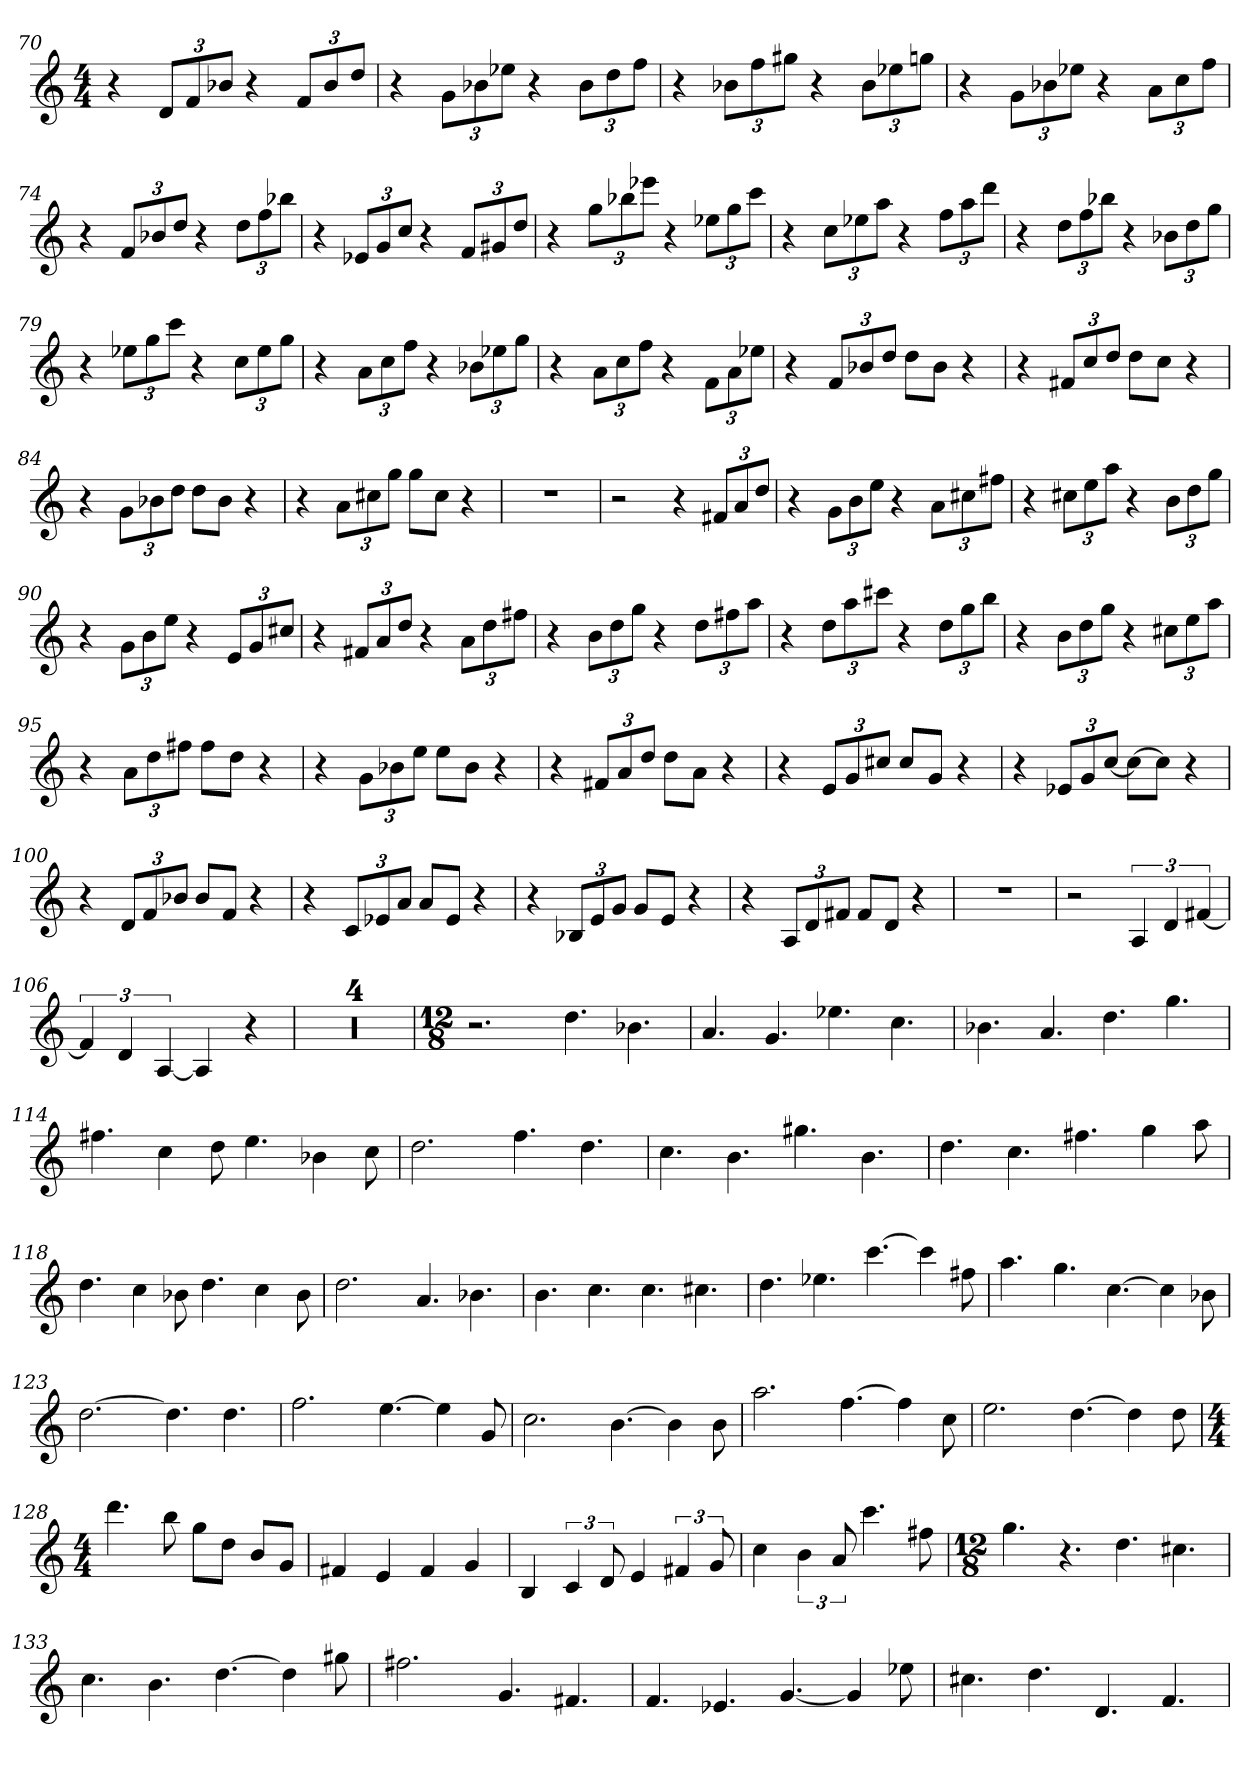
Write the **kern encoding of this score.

**kern
*part1
*staff1
*clefG2
*k[]
*C:
*M4/4
=70
4r
12d/L
12f/
12b-X/J
4r
12f/L
12b-/
12dd/J
=71
4r
12g\L
12b-X\
12ee-X\J
4r
12b-\L
12dd\
12ff\J
=72
4r
12b-X\L
12ff\
12gg#X\J
4r
12b-\L
12ee-X\
12ggn\J
=73
4r
12g\L
12b-X\
12ee-X\J
4r
12a\L
12cc\
12ff\J
=74
4r
12f/L
12b-X/
12dd/J
4r
12dd\L
12ff\
12bb-X\J
=75
4r
12e-X/L
12g/
12cc/J
4r
12f/L
12g#X/
12dd/J
=76
4r
12gg\L
12bb-X\
12eee-X\J
4r
12ee-X\L
12gg\
12ccc\J
=77
4r
12cc\L
12ee-X\
12aa\J
4r
12ff\L
12aa\
12ddd\J
=78
4r
12dd\L
12ff\
12bb-X\J
4r
12b-X\L
12dd\
12gg\J
=79
4r
12ee-X\L
12gg\
12ccc\J
4r
12cc\L
12ee-\
12gg\J
=80
4r
12a\L
12cc\
12ff\J
4r
12b-X\L
12ee-X\
12gg\J
=81
4r
12a\L
12cc\
12ff\J
4r
12f\L
12a\
12ee-X\J
=82
4r
12f/L
12b-X/
12dd/J
8dd\L
8b-\J
4r
=83
4r
12f#X/L
12cc/
12dd/J
8dd\L
8cc\J
4r
=84
4r
12g\L
12b-X\
12dd\J
8dd\L
8b-\J
4r
=85
4r
12a\L
12cc#X\
12gg\J
8gg\L
8cc#\J
4r
=86
1r
=87
2r
4r
12f#X/L
12a/
12dd/J
=88
4r
12g\L
12b\
12ee\J
4r
12a\L
12cc#X\
12ff#X\J
=89
4r
12cc#X\L
12ee\
12aa\J
4r
12b\L
12dd\
12gg\J
=90
4r
12g\L
12b\
12ee\J
4r
12e/L
12g/
12cc#X/J
=91
4r
12f#X/L
12a/
12dd/J
4r
12a\L
12dd\
12ff#X\J
=92
4r
12b\L
12dd\
12gg\J
4r
12dd\L
12ff#X\
12aa\J
=93
4r
12dd\L
12aa\
12ccc#X\J
4r
12dd\L
12gg\
12bb\J
=94
4r
12b\L
12dd\
12gg\J
4r
12cc#X\L
12ee\
12aa\J
=95
4r
12a\L
12dd\
12ff#X\J
8ff#\L
8dd\J
4r
=96
4r
12g\L
12b-X\
12ee\J
8ee\L
8b-\J
4r
=97
4r
12f#X/L
12a/
12dd/J
8dd\L
8a\J
4r
=98
4r
12e/L
12g/
12cc#X/J
8cc#/L
8g/J
4r
=99
4r
12e-X/L
12g/
[12cc/J
8cc\L_
8cc\J]
4r
=100
4r
12d/L
12f/
12b-X/J
8b-/L
8f/J
4r
=101
4r
12c/L
12e-X/
12a/J
8a/L
8e-/J
4r
=102
4r
12B-X/L
12e/
12g/J
8g/L
8e/J
4r
=103
4r
12A/L
12d/
12f#X/J
8f#/L
8d/J
4r
=104
1r
=105
2r
6A
6d
[6f#X
=106
6f#]
6d
[6A
4A]
4r
=107
1r
=108
1r
=109
1r
=110
1r
=111
*M12/8
2.r
4.dd
4.b-X
=112
4.a
4.g
4.ee-X
4.cc
=113
4.b-X
4.a
4.dd
4.gg
=114
4.ff#X
4cc
8dd
4.ee
4b-X
8cc
=115
2.dd
4.ff
4.dd
=116
4.cc
4.b
4.gg#X
4.b
=117
4.dd
4.cc
4.ff#X
4gg
8aa
=118
4.dd
4cc
8b-X
4.dd
4cc
8b-
=119
2.dd
4.a
4.b-X
=120
4.b
4.cc
4.cc
4.cc#X
=121
4.dd
4.ee-X
[4.ccc
4ccc]
8ff#X
=122
4.aa
4.gg
[4.cc
4cc]
8b-X
=123
[2.dd
4.dd]
4.dd
=124
2.ff
[4.ee
4ee]
8g
=125
2.cc
[4.b
4b]
8b
=126
2.aa
[4.ff
4ff]
8cc
=127
2.ee
[4.dd
4dd]
8dd
=128
*M4/4
4.ddd
8bb
8gg\L
8dd\J
8b/L
8g/J
=129
4f#X
4e
4f#
4g
=130
4B
6c
12d
4e
6f#X
12g
=131
4cc
6b
12a
4.ccc
8ff#X
=132
*M12/8
4.gg
4.r
4.dd
4.cc#X
=133
4.cc
4.b
[4.dd
4dd]
8gg#X
=134
2.ff#X
4.g
4.f#X
=135
4.f
4.e-X
[4.g
4g]
8ee-X
=136
4.cc#X
4.dd
4.d
4.f
=
*-
